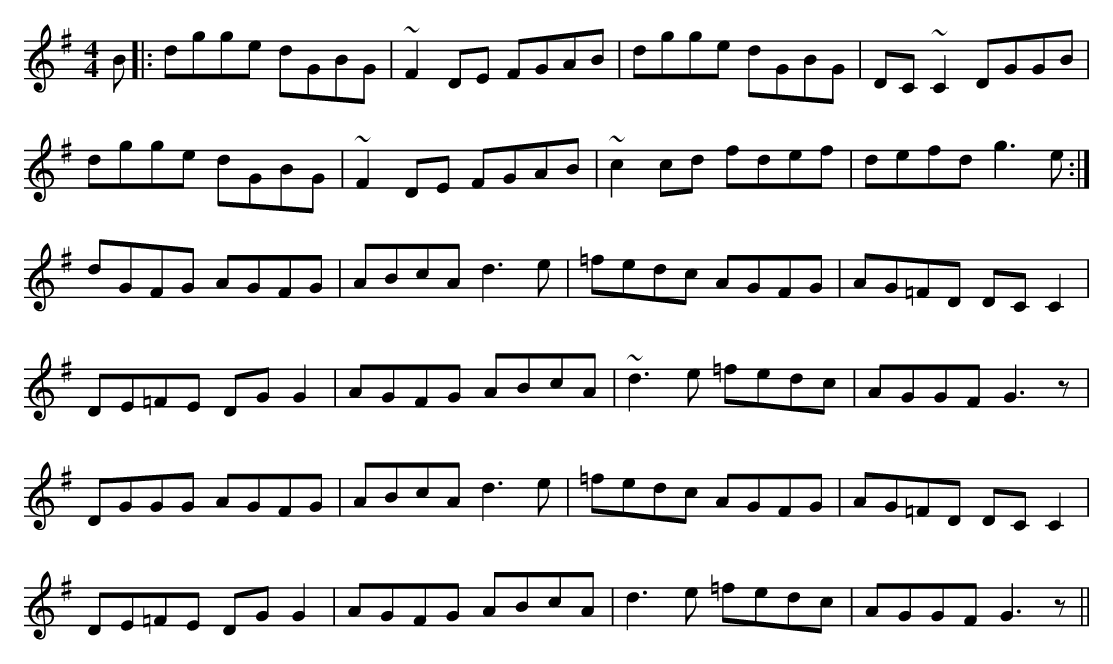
X:1
M:4/4
K:G
B|:dgge dGBG|~F2DE FGAB|dgge dGBG|DC ~C2 DGGB|
dgge dGBG|~F2DE FGAB|~c2cd fdef|defd g3e:|
dGFG AGFG|ABcA d3e|=fedc AGFG|AG=FD DCC2|
DE=FE DG G2|AGFG ABcA|~d3e =fedc|AGGF G3z|
DGGG AGFG|ABcA d3e|=fedc AGFG|AG=FD DCC2|
DE=FE DG G2|AGFG ABcA|d3e =fedc|AGGF G3z||
